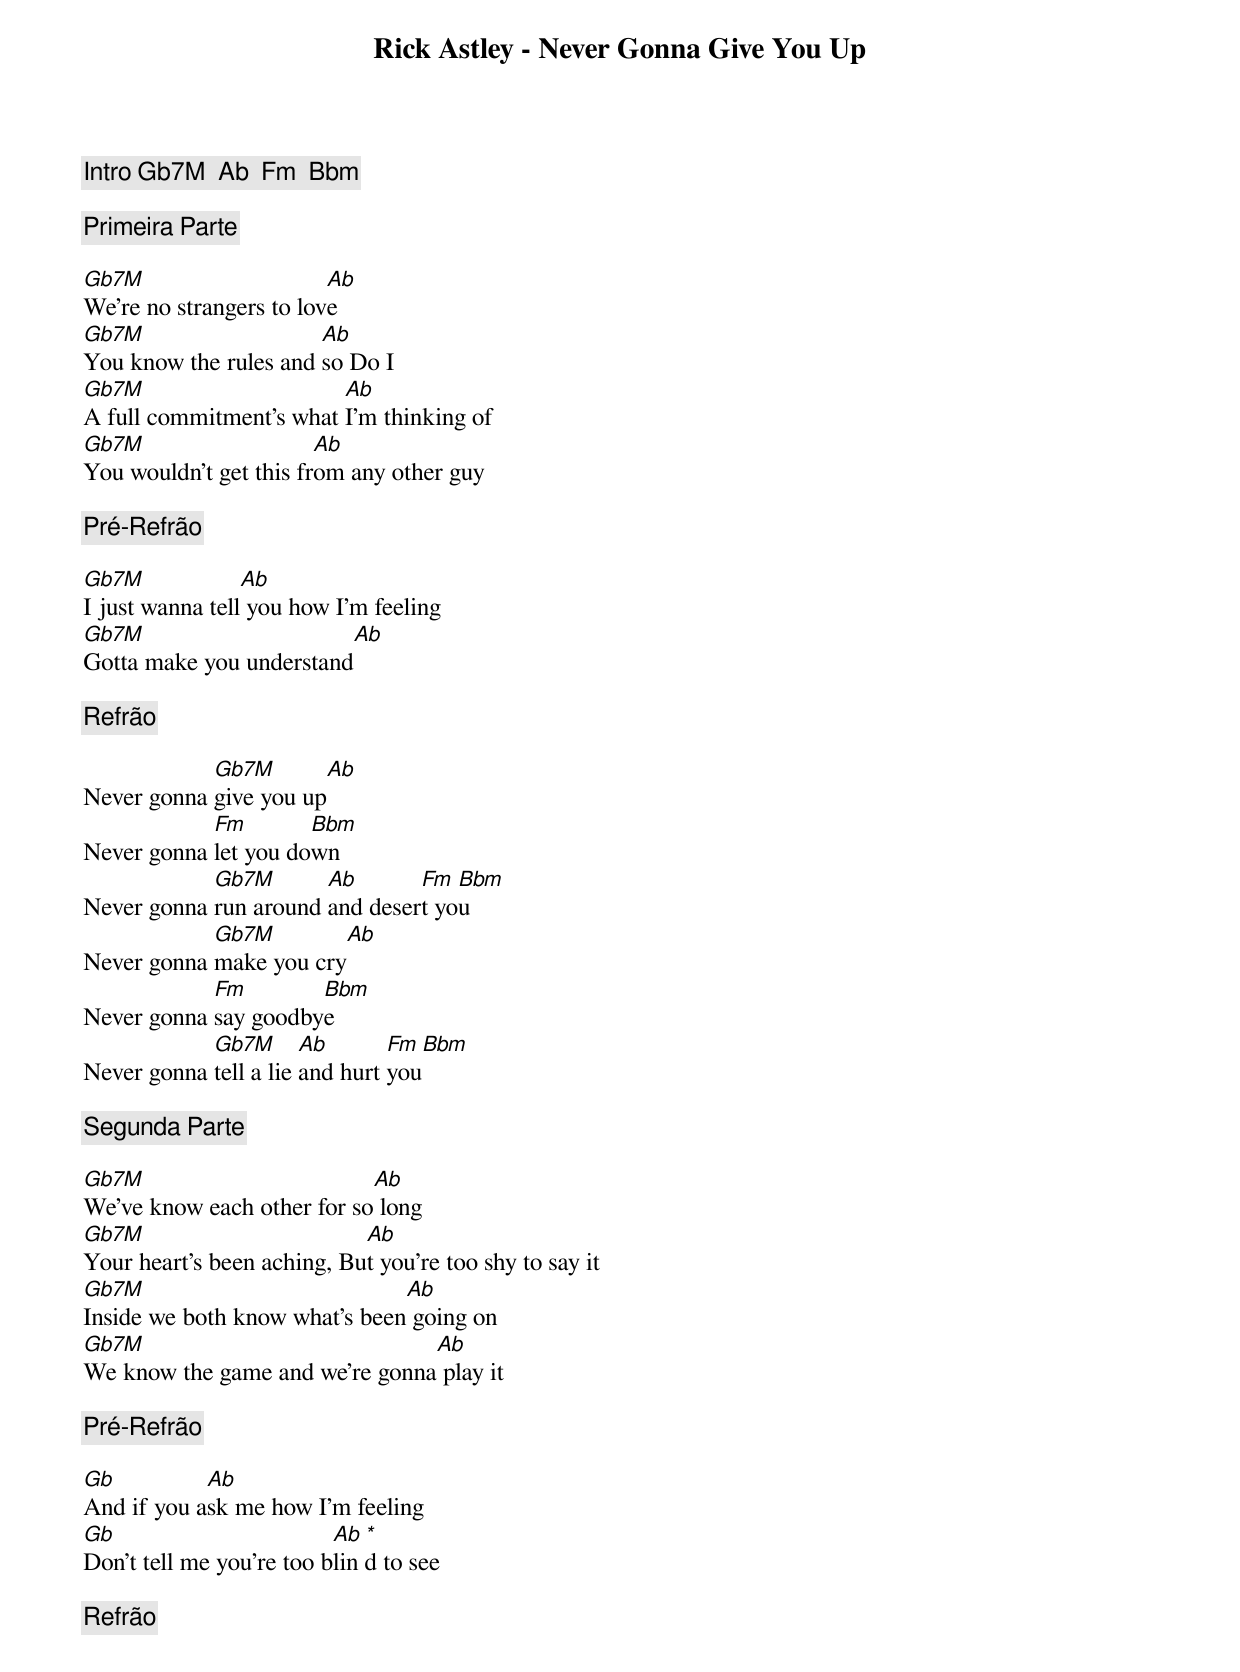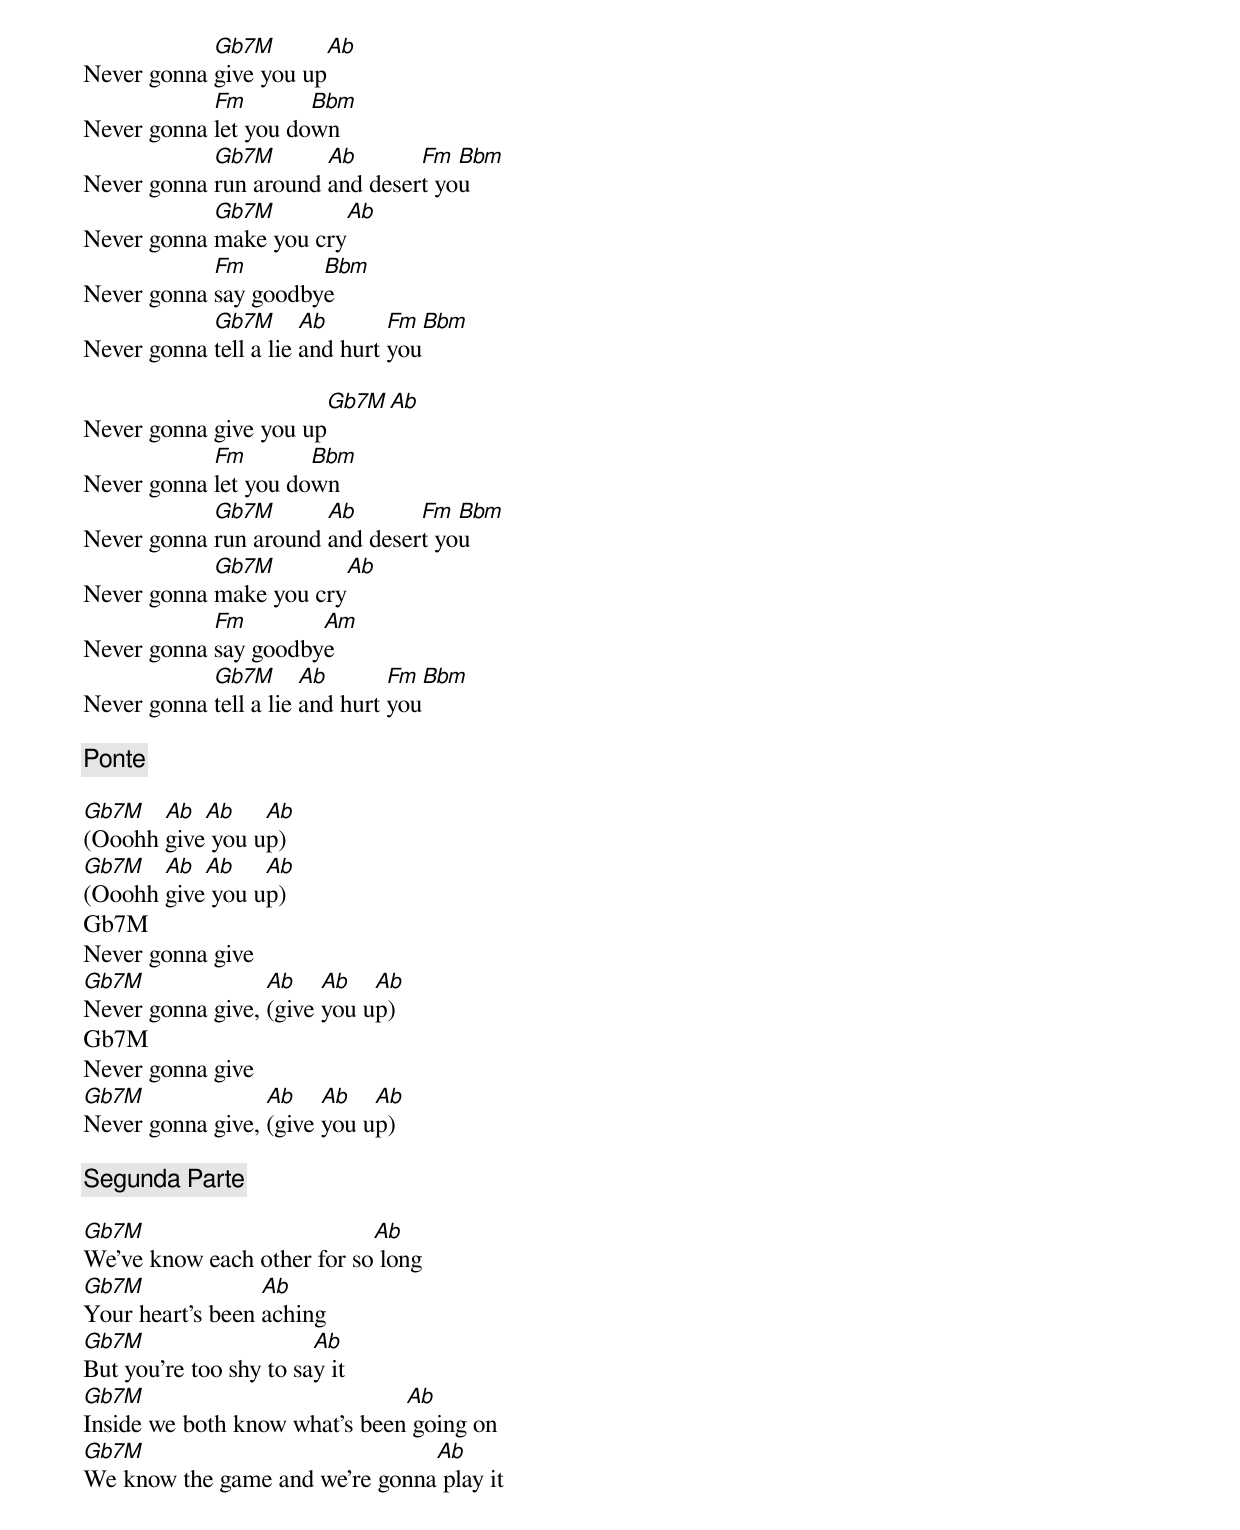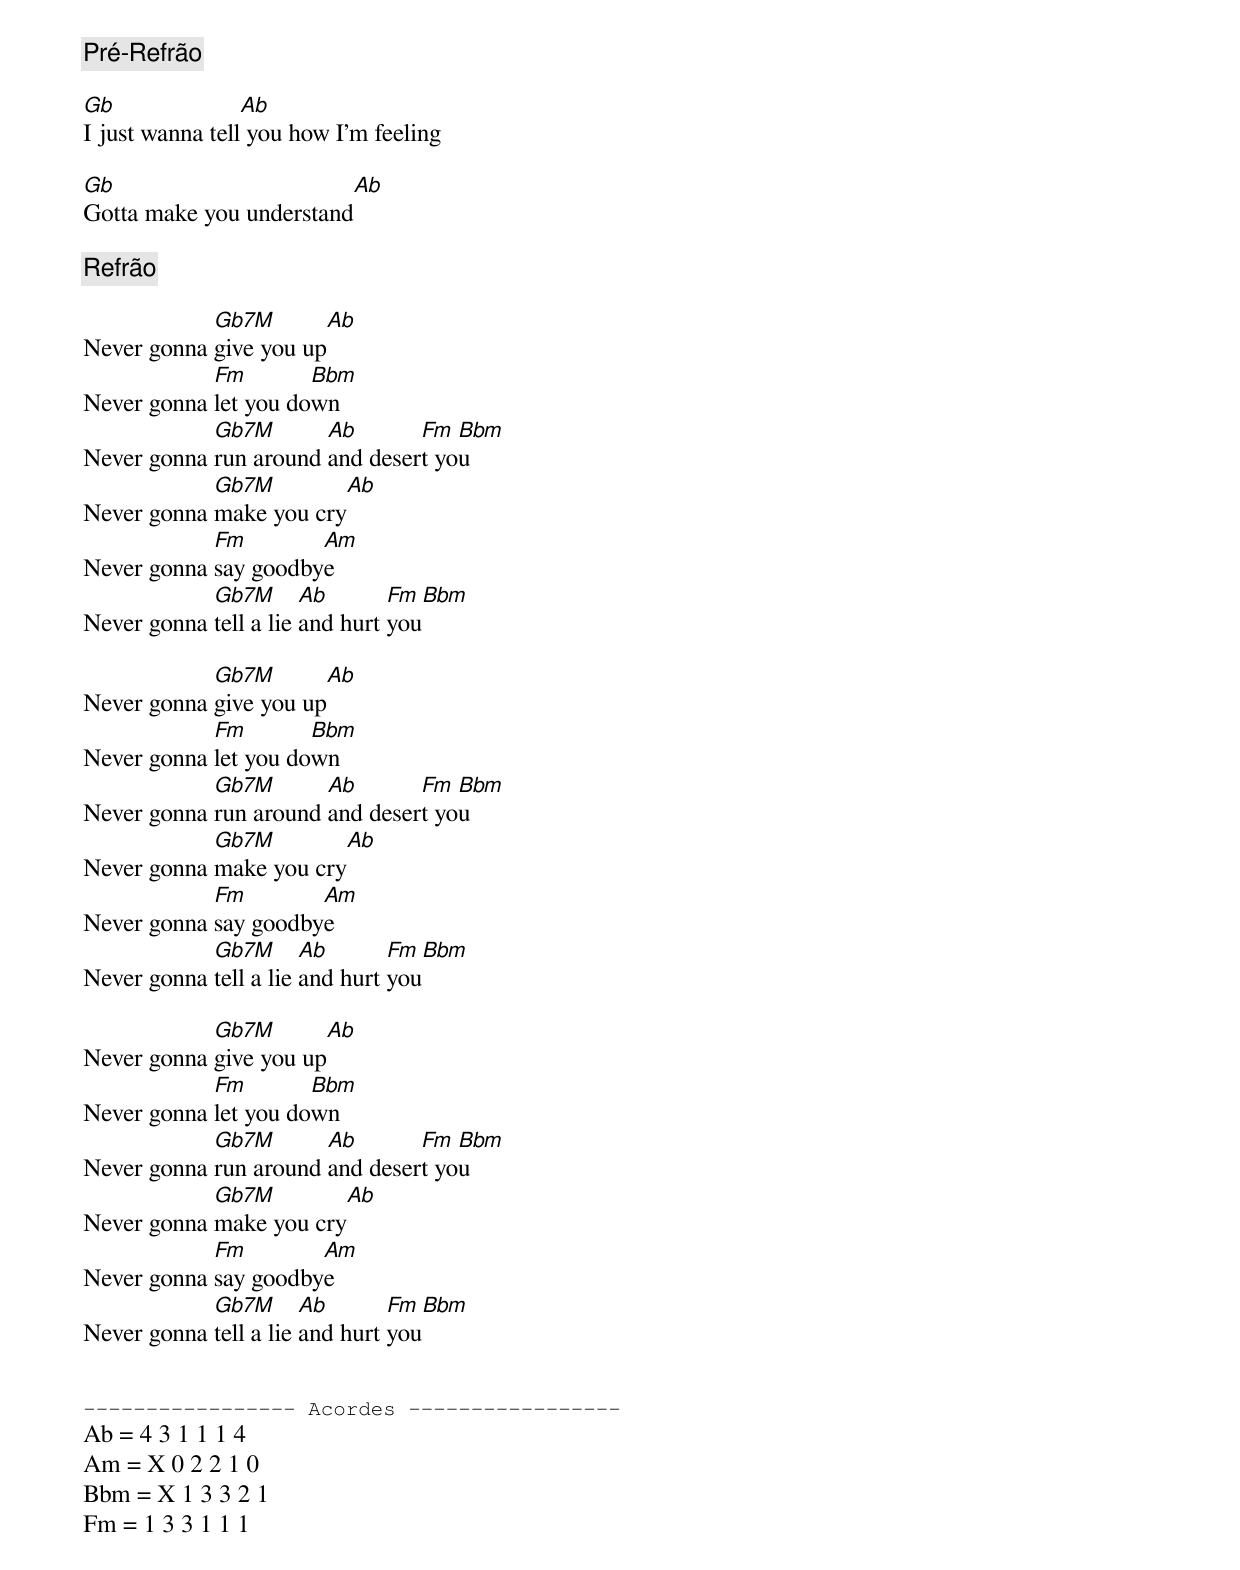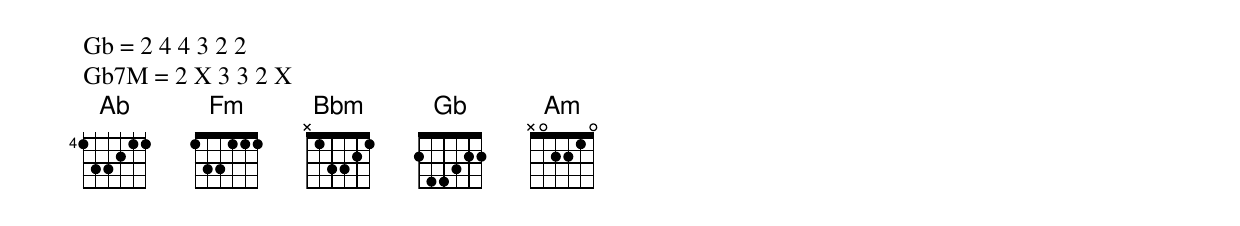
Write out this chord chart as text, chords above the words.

Rick Astley - Never Gonna Give You Up

[Intro] Gb7M  Ab  Fm  Bbm

[Primeira Parte]

Gb7M                     Ab
We're no strangers to love
Gb7M                   Ab
You know the rules and so Do I
Gb7M                     Ab
A full commitment's what I'm thinking of
Gb7M                    Ab
You wouldn't get this from any other guy

[Pré-Refrão]

Gb7M             Ab
I just wanna tell you how I'm feeling
Gb7M                           Ab
Gotta make you understand

[Refrão]

            Gb7M        Ab
Never gonna give you up
            Fm        Bbm
Never gonna let you down
            Gb7M       Ab       Fm  Bbm
Never gonna run around and desert you
            Gb7M             Ab
Never gonna make you cry
            Fm        Bbm
Never gonna say goodbye
            Gb7M       Ab       Fm  Bbm
Never gonna tell a lie and hurt you

[Segunda Parte]

Gb7M                        Ab
We've know each other for so long
Gb7M                        Ab
Your heart's been aching, But you're too shy to say it
Gb7M                           Ab
Inside we both know what's been going on
Gb7M                            Ab
We know the game and we're gonna play it

[Pré-Refrão]

Gb          Ab
And if you ask me how I'm feeling
Gb                        Ab *
Don't tell me you're too blind to see

[Refrão]

            Gb7M        Ab
Never gonna give you up
            Fm        Bbm
Never gonna let you down
            Gb7M       Ab       Fm  Bbm
Never gonna run around and desert you
            Gb7M             Ab
Never gonna make you cry
            Fm        Bbm
Never gonna say goodbye
            Gb7M       Ab       Fm  Bbm
Never gonna tell a lie and hurt you

                       Gb7M        Ab
Never gonna give you up
            Fm        Bbm
Never gonna let you down
            Gb7M       Ab       Fm  Bbm
Never gonna run around and desert you
            Gb7M             Ab
Never gonna make you cry
            Fm        Am
Never gonna say goodbye
            Gb7M       Ab       Fm  Bbm
Never gonna tell a lie and hurt you

[Ponte]

Gb7M   Ab  Ab    Ab
(Ooohh give you up)
Gb7M   Ab  Ab    Ab
(Ooohh give you up)
Gb7M
Never gonna give
Gb7M              Ab    Ab   Ab
Never gonna give, (give you up)
Gb7M
Never gonna give
Gb7M              Ab    Ab   Ab
Never gonna give, (give you up)

[Segunda Parte]

Gb7M                        Ab
We've know each other for so long
Gb7M              Ab
Your heart's been aching
Gb7M                    Ab
But you're too shy to say it
Gb7M                           Ab
Inside we both know what's been going on
Gb7M                            Ab
We know the game and we're gonna play it

[Pré-Refrão]

Gb               Ab
I just wanna tell you how I'm feeling

Gb                             Ab
Gotta make you understand

[Refrão]

            Gb7M        Ab
Never gonna give you up
            Fm        Bbm
Never gonna let you down
            Gb7M       Ab       Fm  Bbm
Never gonna run around and desert you
            Gb7M             Ab
Never gonna make you cry
            Fm        Am
Never gonna say goodbye
            Gb7M       Ab       Fm  Bbm
Never gonna tell a lie and hurt you

            Gb7M        Ab
Never gonna give you up
            Fm        Bbm
Never gonna let you down
            Gb7M       Ab       Fm  Bbm
Never gonna run around and desert you
            Gb7M        Ab
Never gonna make you cry
            Fm        Am
Never gonna say goodbye
            Gb7M       Ab       Fm  Bbm
Never gonna tell a lie and hurt you

            Gb7M        Ab
Never gonna give you up
            Fm        Bbm
Never gonna let you down
            Gb7M       Ab       Fm  Bbm
Never gonna run around and desert you
            Gb7M        Ab
Never gonna make you cry
            Fm        Am
Never gonna say goodbye
            Gb7M       Ab       Fm  Bbm
Never gonna tell a lie and hurt you


----------------- Acordes -----------------
Ab = 4 3 1 1 1 4
Am = X 0 2 2 1 0
Bbm = X 1 3 3 2 1
Fm = 1 3 3 1 1 1
Gb = 2 4 4 3 2 2
Gb7M = 2 X 3 3 2 X
